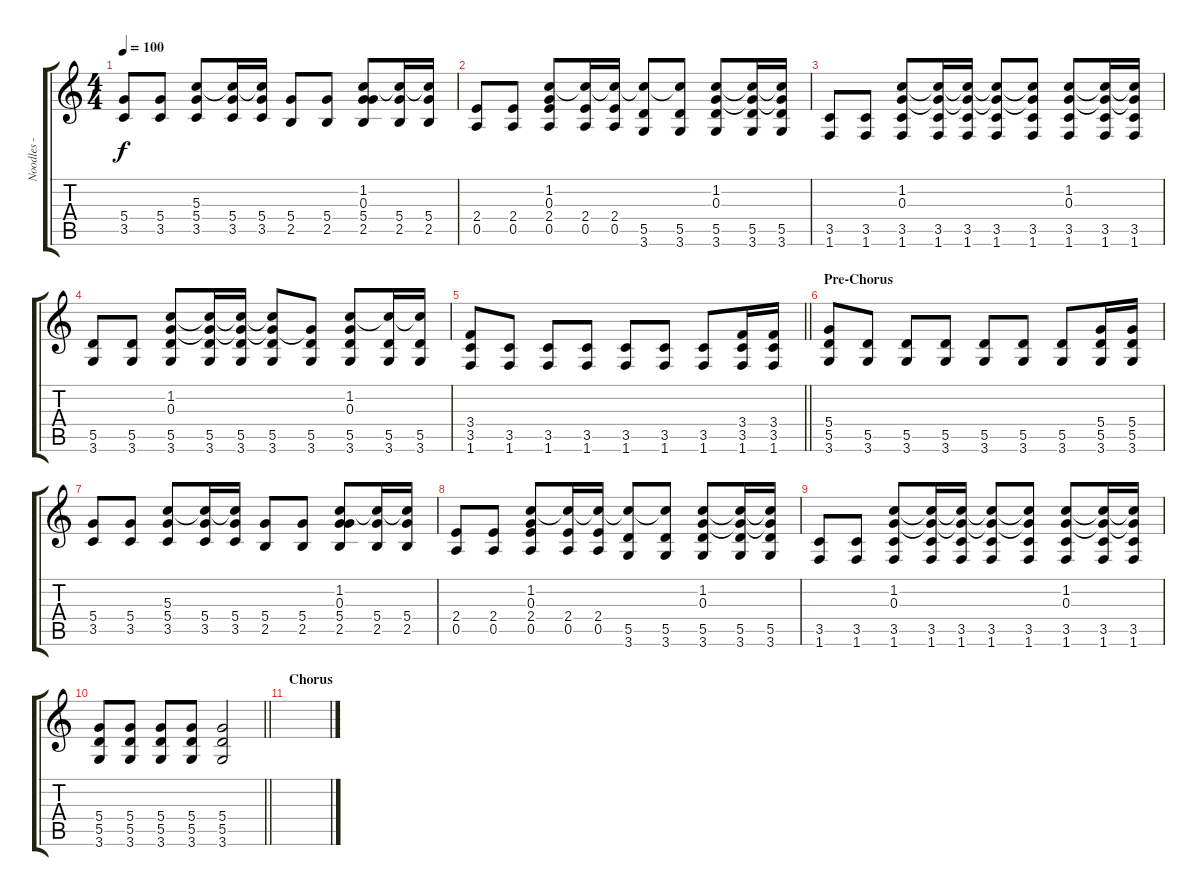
\track ("Noodles - Guitar" "Noodles - ") {instrument acousticguitarsteel}
\staff {score tabs}
\tuning (E4 B3 G3 D3 A2 E2) {hide}
\ts (4 4)
\tempo 100
\clef g2
\ks c
(5.4 3.5).8{dy f} (5.4 3.5).8 (5.3 5.4 3.5).8 (5.3{t} 5.4 3.5).16 (5.3{t} 5.4 3.5).16 (5.4 2.5).8 (5.4 2.5).8 (1.2 0.3 5.4 2.5).8 (1.2{t} 5.4 2.5).16 (1.2{t} 5.4 2.5).16 |
(2.4 0.5).8 (2.4 0.5).8 (1.2 0.3 2.4 0.5).8 (1.2{t} 2.4 0.5).16 (1.2{t} 2.4 0.5).16 (1.2{t} 5.5 3.6).8 (1.2{t} 5.5 3.6).8 (1.2 0.3 5.5 3.6).8 (1.2{t} 0.3{t} 5.5 3.6).16 (1.2{t} 0.3{t} 5.5 3.6).16 |
(3.5 1.6).8 (3.5 1.6).8 (1.2 0.3 3.5 1.6).8 (1.2{t} 0.3{t} 3.5 1.6).16 (1.2{t} 0.3{t} 3.5 1.6).16 (1.2{t} 0.3{t} 3.5 1.6).8 (1.2{t} 0.3{t} 3.5 1.6).8 (1.2 0.3 3.5 1.6).8 (1.2{t} 0.3{t} 3.5 1.6).16 (1.2{t} 0.3{t} 3.5 1.6).16 |
(5.5 3.6).8 (5.5 3.6).8 (1.2 0.3 5.5 3.6).8 (1.2{t} 0.3{t} 5.5 3.6).16 (1.2{t} 0.3{t} 5.5 3.6).16 (1.2{t} 0.3{t} 5.5 3.6).8 (0.3{t} 5.5 3.6).8 (1.2 0.3 5.5 3.6).8 (1.2{t} 5.5 3.6).16 (1.2{t} 5.5 3.6).16 |
\barLineRight lightlight
(3.4 3.5 1.6).8 (3.5 1.6).8 (3.5 1.6).8 (3.5 1.6).8 (3.5 1.6).8 (3.5 1.6).8 (3.5 1.6).8 (3.4 3.5 1.6).16 (3.4 3.5 1.6).16 |
\section ("" "Pre-Chorus")
(5.4 5.5 3.6).8 (5.5 3.6).8 (5.5 3.6).8 (5.5 3.6).8 (5.5 3.6).8 (5.5 3.6).8 (5.5 3.6).8 (5.4 5.5 3.6).16 (5.4 5.5 3.6).16 |
(5.4 3.5).8 (5.4 3.5).8 (5.3 5.4 3.5).8 (5.3{t} 5.4 3.5).16 (5.3{t} 5.4 3.5).16 (5.4 2.5).8 (5.4 2.5).8 (1.2 0.3 5.4 2.5).8 (1.2{t} 5.4 2.5).16 (1.2{t} 5.4 2.5).16 |
(2.4 0.5).8 (2.4 0.5).8 (1.2 0.3 2.4 0.5).8 (1.2{t} 2.4 0.5).16 (1.2{t} 2.4 0.5).16 (1.2{t} 5.5 3.6).8 (1.2{t} 5.5 3.6).8 (1.2 0.3 5.5 3.6).8 (1.2{t} 0.3{t} 5.5 3.6).16 (1.2{t} 0.3{t} 5.5 3.6).16 |
(3.5 1.6).8 (3.5 1.6).8 (1.2 0.3 3.5 1.6).8 (1.2{t} 0.3{t} 3.5 1.6).16 (1.2{t} 0.3{t} 3.5 1.6).16 (1.2{t} 0.3{t} 3.5 1.6).8 (1.2{t} 0.3{t} 3.5 1.6).8 (1.2 0.3 3.5 1.6).8 (1.2{t} 0.3{t} 3.5 1.6).16 (1.2{t} 0.3{t} 3.5 1.6).16 |
\barLineRight lightlight
(5.4 5.5 3.6).8 (5.4 5.5 3.6).8 (5.4 5.5 3.6).8 (5.4 5.5 3.6).8 (5.4 5.5 3.6).2 |
\section ("" "Chorus")
